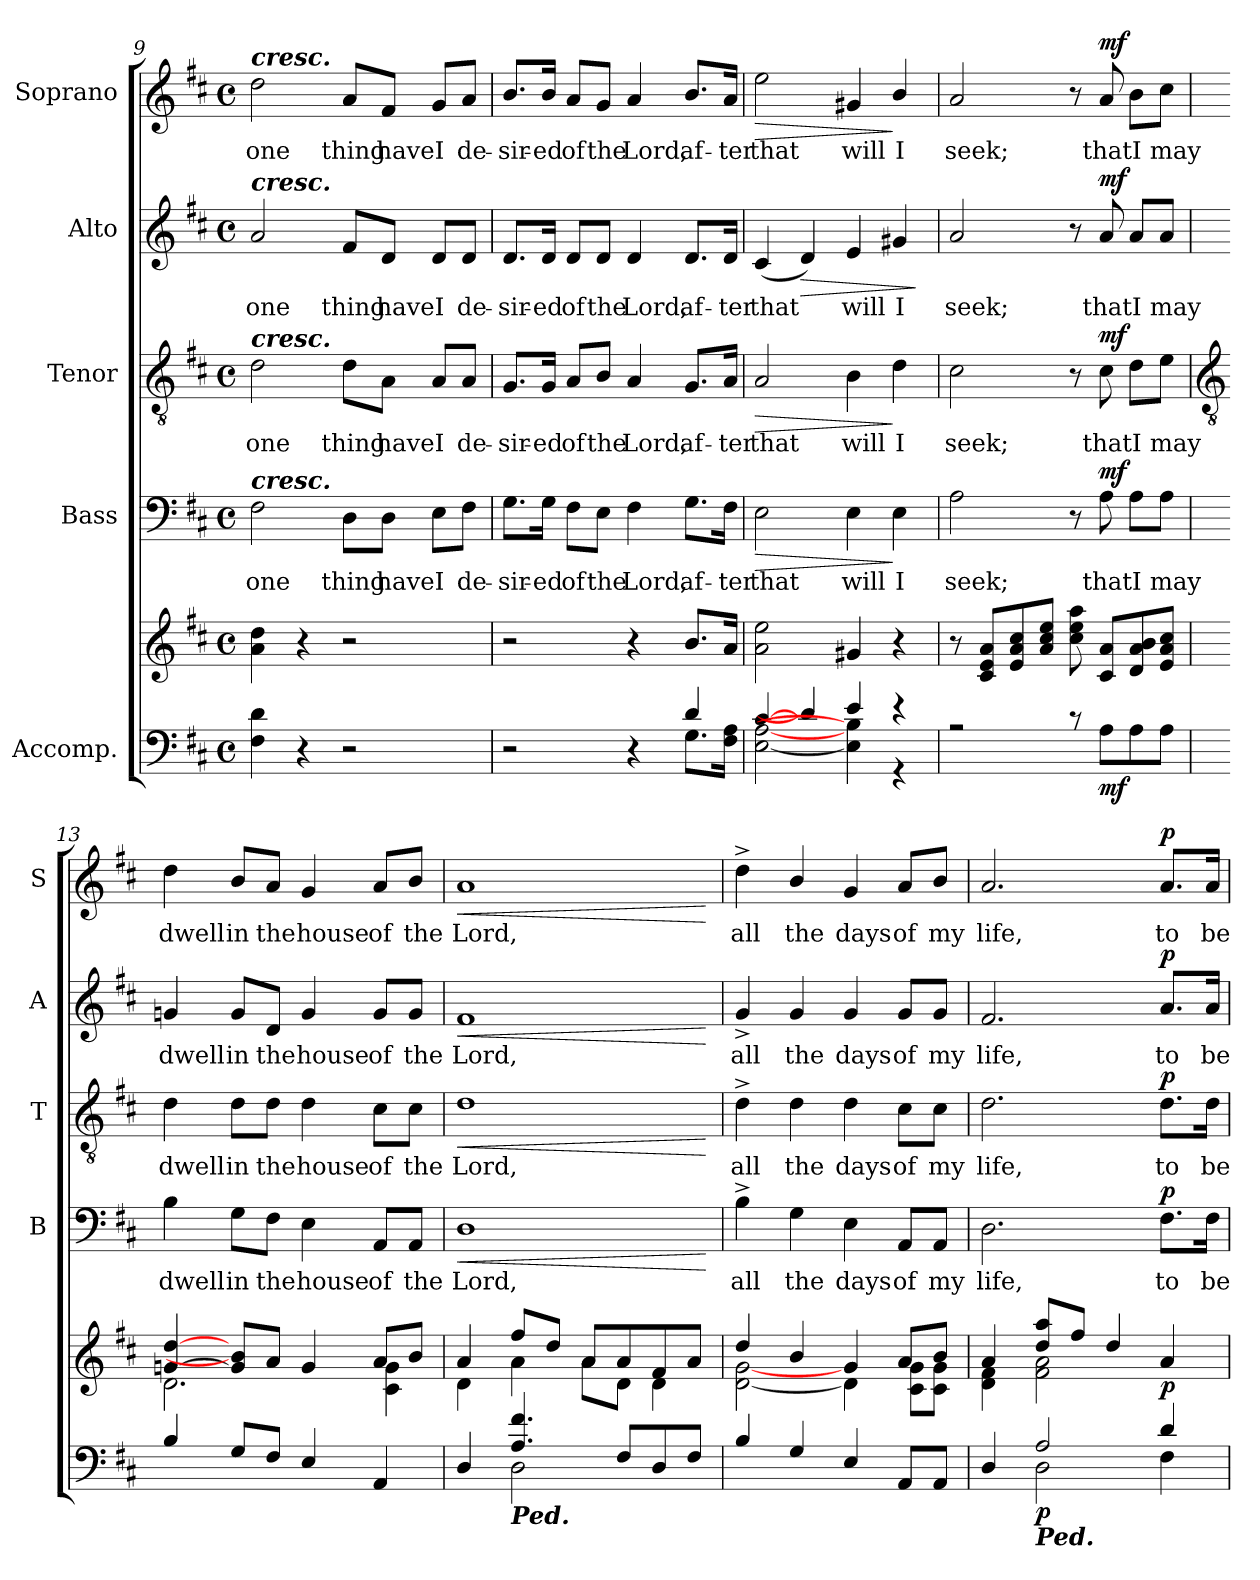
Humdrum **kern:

**kern	**kern	**dynam	**kern	**text	**dynam	**kern	**text	**dynam	**kern	**text	**dynam	**kern	**text	**dynam
*part5	*part5	*part5	*part4	*part4	*part4	*part3	*part3	*part3	*part2	*part2	*part2	*part1	*part1	*part1
*staff6	*staff5	*staff5/6	*staff4	*staff4	*staff4	*staff3	*staff3	*staff3	*staff2	*staff2	*staff2	*staff1	*staff1	*staff1
*I"Accomp.	*	*	*I"Bass	*	*	*I"Tenor	*	*	*I"Alto	*	*	*I"Soprano	*	*
*	*	*	*I'B	*	*	*I'T	*	*	*I'A	*	*	*I'S	*	*
!!LO:LB:g=z
*clefF4	*clefG2	*	*clefF4	*	*	*clefGv2	*	*	*clefG2	*	*	*clefG2	*	*
*k[f#c#]	*k[f#c#]	*	*k[f#c#]	*	*	*k[f#c#]	*	*	*k[f#c#]	*	*	*k[f#c#]	*	*
*D:	*D:	*	*D:	*	*	*D:	*	*	*D:	*	*	*D:	*	*
*M4/4	*M4/4	*	*M4/4	*	*	*M4/4	*	*	*M4/4	*	*	*M4/4	*	*
*met(c)	*met(c)	*	*met(c)	*	*	*met(c)	*	*	*met(c)	*	*	*met(c)	*	*
=9	=9	=9	=9	=9	=9	=9	=9	=9	=9	=9	=9	=9	=9	=9
*^	*	*	*	*	*	*	*	*	*	*	*	*	*	*
!	!	!	!	!	!	!	!	!	!	!	!	!	!LO:TX:a:Bi:t=cresc.	!	!
!	!	!	!	!	!	!	!	!	!	!LO:TX:a:Bi:t=cresc.	!	!	!	!	!
!	!	!	!	!	!	!	!LO:TX:a:Bi:t=cresc.	!	!	!	!	!	!	!	!
!	!	!	!	!LO:TX:a:Bi:t=cresc.	!	!	!	!	!	!	!	!	!	!	!
!	!	!	!	!	!LO:LY:b	!	!	!LO:LY:b	!	!	!LO:LY:b	!	!	!LO:LY:b	!
2ryy	4F#\ 4d\	4a 4dd	.	2F#	one	.	2d	one	.	2a	one	.	2dd	one	.
.	4r	4r	.	.	.	.	.	.	.	.	.	.	.	.	.
!	!	!	!	!	!LO:LY:b	!	!	!LO:LY:b	!	!	!LO:LY:b	!	!	!LO:LY:b	!
8ryy	2r	2r	.	8D\L	thing	.	8d\L	thing	.	8f#/L	thing	.	8a/L	thing	.
!	!	!	!	!	!LO:LY:b	!	!	!LO:LY:b	!	!	!LO:LY:b	!	!	!LO:LY:b	!
4.ryy	.	.	.	8D\J	have	.	8A\J	have	.	8d/J	have	.	8f#/J	have	.
!	!	!	!	!	!LO:LY:b	!	!	!LO:LY:b	!	!	!LO:LY:b	!	!	!LO:LY:b	!
.	.	.	.	8E\L	I	.	8A/L	I	.	8d/L	I	.	8g/L	I	.
!	!	!	!	!	!LO:LY:b	!	!	!LO:LY:b	!	!	!LO:LY:b	!	!	!LO:LY:b	!
.	.	.	.	8F#\J	de-	.	8A/J	de-	.	8d/J	de-	.	8a/J	de-	.
=10	=10	=10	=10	=10	=10	=10	=10	=10	=10	=10	=10	=10	=10	=10	=10
!	!	!	!	!	!LO:LY:b	!	!	!LO:LY:b	!	!	!LO:LY:b	!	!	!LO:LY:b	!
2.ryy	2r	2r	.	8.G\L	-sir-	.	8.G/L	-sir-	.	8.d/L	-sir-	.	8.b/L	-sir-	.
!	!	!	!	!	!LO:LY:b	!	!	!LO:LY:b	!	!	!LO:LY:b	!	!	!LO:LY:b	!
.	.	.	.	16G\Jk	-ed	.	16G/Jk	-ed	.	16d/Jk	-ed	.	16b/Jk	-ed	.
!	!	!	!	!	!LO:LY:b	!	!	!LO:LY:b	!	!	!LO:LY:b	!	!	!LO:LY:b	!
.	.	.	.	8F#\L	of	.	8A/L	of	.	8d/L	of	.	8a/L	of	.
!	!	!	!	!	!LO:LY:b	!	!	!LO:LY:b	!	!	!LO:LY:b	!	!	!LO:LY:b	!
.	.	.	.	8E\J	the	.	8B/J	the	.	8d/J	the	.	8g/J	the	.
!	!	!	!	!	!LO:LY:b	!	!	!LO:LY:b	!	!	!LO:LY:b	!	!	!LO:LY:b	!
.	4r	4r	.	4F#	Lord,	.	4A	Lord,	.	4d	Lord,	.	4a	Lord,	.
!	!	!	!	!	!LO:LY:b	!	!	!LO:LY:b	!	!	!LO:LY:b	!	!	!LO:LY:b	!
4d/	8.G\L	8.bL	.	8.G\L	af-	.	8.G/L	af-	.	8.d/L	af-	.	8.b/L	af-	.
!	!	!	!	!	!LO:LY:b	!	!	!LO:LY:b	!	!	!LO:LY:b	!	!	!LO:LY:b	!
.	16F#\ 16A\J	16aJ	.	16F#\Jk	-ter	.	16A/Jk	-ter	.	16d/Jk	-ter	.	16a/Jk	-ter	.
=11	=11	=11	=11	=11	=11	=11	=11	=11	=11	=11	=11	=11	=11	=11	=11
!	!	!	!	!	!LO:LY:b	!LO:HP:b	!	!LO:LY:b	!LO:HP:b	!	!LO:LY:b	!	!	!LO:LY:b	!LO:HP:b
[4c#/	[2E\ [2A\	2a 2ee	.	2E	that	>	2A	that	>	(<4c#	that	.	2ee	that	>
!	!	!	!	!	!	!	!	!	!	!	!	!LO:HP:b	!	!	!
4d/]	.	.	.	.	.	.	.	.	.	4d)	.	>	.	.	.
!	!	!	!	!	!LO:LY:b	!	!	!LO:LY:b	!	!	!LO:LY:b	!	!	!LO:LY:b	!
4e/	4E\] 4B\]	4g#X	.	4E	will	.	4B	will	.	4e	will	.	4g#X	will	.
!	!	!	!	!	!LO:LY:b	!	!	!LO:LY:b	!	!	!LO:LY:b	!	!	!LO:LY:b	!
4r	4r	4r	.	4E	I	]	4d	I	]	4g#X	I	.	4b/	I	]
*v	*v	*	*	*	*	*	*	*	*	*	*	*	*	*	*
.	.	.	.	.	.	.	.	.	.	.	]	.	.	.
=12	=12	=12	=12	=12	=12	=12	=12	=12	=12	=12	=12	=12	=12	=12
*^	*	*	*	*	*	*	*	*	*	*	*	*	*	*
!	!	!	!	!	!LO:LY:b	!	!	!LO:LY:b	!	!	!LO:LY:b	!	!	!LO:LY:b	!
2r	1ryy	8r	.	2A	seek;	.	2c#	seek;	.	2a	seek;	.	2a	seek;	.
.	.	8c# 8e 8aL	.	.	.	.	.	.	.	.	.	.	.	.	.
.	.	8e 8a 8cc#	.	.	.	.	.	.	.	.	.	.	.	.	.
.	.	8a 8cc# 8eeJ	.	.	.	.	.	.	.	.	.	.	.	.	.
8r	.	8cc# 8ee 8aa	.	8r	.	.	8r	.	.	8r	.	.	8r	.	.
!	!	!	!LO:DY:b=2	!	!LO:LY:b	!LO:DY:b	!	!LO:LY:b	!LO:DY:b	!	!LO:LY:b	!LO:DY:b	!	!LO:LY:b	!LO:DY:b
8A\L	.	8c# 8aL	mf	8A	that	mf	8c#	that	mf	8a	that	mf	8a	that	mf
!	!	!	!	!	!LO:LY:b	!	!	!LO:LY:b	!	!	!LO:LY:b	!	!	!LO:LY:b	!
8A\	.	8d 8a 8b	.	8A\L	I	.	8d\L	I	.	8a/L	I	.	8b\L	I	.
!	!	!	!	!	!LO:LY:b	!	!	!LO:LY:b	!	!	!LO:LY:b	!	!	!LO:LY:b	!
8A\J	.	8e 8a 8cc#J	.	8A\J	may	.	8e\J	may	.	8a/J	may	.	8cc#\J	may	.
!!LO:LB:g=z
=13	=13	=13	=13	=13	=13	=13	=13	=13	=13	=13	=13	=13	=13	=13	=13
*	*	*	*	*	*	*	*clefGv2	*	*	*	*	*	*	*	*
*	*	*^	*	*	*	*	*	*	*	*	*	*	*	*	*
!	!	!	!	!	!	!LO:LY:b	!	!	!LO:LY:b	!	!	!LO:LY:b	!	!	!LO:LY:b	!
4B/	1ryy	[4gn/ [4dd/	2.d\	.	4B	dwell	.	4d	dwell	.	4gn	dwell	.	4dd	dwell	.
!	!	!	!	!	!	!LO:LY:b	!	!	!LO:LY:b	!	!	!LO:LY:b	!	!	!LO:LY:b	!
8G/L	.	8g/] 8b/]L	.	.	8G\L	in	.	8d\L	in	.	8g/L	in	.	8b/L	in	.
!	!	!	!	!	!	!LO:LY:b	!	!	!LO:LY:b	!	!	!LO:LY:b	!	!	!LO:LY:b	!
8F#/J	.	8a/J	.	.	8F#\J	the	.	8d\J	the	.	8d/J	the	.	8a/J	the	.
!	!	!	!	!	!	!LO:LY:b	!	!	!LO:LY:b	!	!	!LO:LY:b	!	!	!LO:LY:b	!
4E/	.	4g/	.	.	4E	house	.	4d	house	.	4g	house	.	4g	house	.
!	!	!	!	!	!	!LO:LY:b	!	!	!LO:LY:b	!	!	!LO:LY:b	!	!	!LO:LY:b	!
4AA/	.	8a/L	4c#\ 4g\	.	8AA/L	of	.	8c#\L	of	.	8g/L	of	.	8a/L	of	.
!	!	!	!	!	!	!LO:LY:b	!	!	!LO:LY:b	!	!	!LO:LY:b	!	!	!LO:LY:b	!
.	.	8b/J	.	.	8AA/J	the	.	8c#\J	the	.	8g/J	the	.	8b/J	the	.
=14	=14	=14	=14	=14	=14	=14	=14	=14	=14	=14	=14	=14	=14	=14	=14	=14
!	!	!	!	!	!	!LO:LY:b	!LO:HP:b	!	!LO:LY:b	!LO:HP:b	!	!LO:LY:b	!LO:HP:b	!	!LO:LY:b	!LO:HP:b
4D/	4ryy	4a/	4d\	.	1D	Lord,	<	1d	Lord,	<	1f#	Lord,	<	1a	Lord,	<
!LO:TX:b:Bi:t=Ped.	!	!	!	!	!	!	!	!	!	!	!	!	!	!	!	!
4.A/ 4.f#/	2D\	8ff#/L	4a\	.	.	.	.	.	.	.	.	.	.	.	.	.
.	.	8dd/J	.	.	.	.	.	.	.	.	.	.	.	.	.	.
.	.	8a/L	8a\L	.	.	.	.	.	.	.	.	.	.	.	.	.
8F#/L	.	8a/	8d\J	.	.	.	.	.	.	.	.	.	.	.	.	.
8D/	4ryy	8f#/	4d\	.	.	.	.	.	.	.	.	.	.	.	.	.
8F#/J	.	8a/J	.	.	.	.	.	.	.	.	.	.	.	.	.	.
*v	*v	*	*	*	*	*	*	*	*	*	*	*	*	*	*	*
*	*v	*v	*	*	*	*	*	*	*	*	*	*	*	*	*
.	.	.	.	.	[	.	.	[	.	.	[	.	.	[
=15	=15	=15	=15	=15	=15	=15	=15	=15	=15	=15	=15	=15	=15	=15
*^	*^	*	*	*	*	*	*	*	*	*	*	*	*	*
!	!	!	!	!	!	!LO:LY:b	!	!	!LO:LY:b	!	!	!LO:LY:b	!	!	!LO:LY:b	!
4B/	1ryy	4dd/	[2d\ [2g\	.	4B^	all	.	4d^	all	.	4g^	all	.	4dd^	all	.
!	!	!	!	!	!	!LO:LY:b	!	!	!LO:LY:b	!	!	!LO:LY:b	!	!	!LO:LY:b	!
4G/	.	4b/	.	.	4G	the	.	4d	the	.	4g	the	.	4b/	the	.
!	!	!	!	!	!	!LO:LY:b	!	!	!LO:LY:b	!	!	!LO:LY:b	!	!	!LO:LY:b	!
4E/	.	4g/	4d\]	.	4E	days	.	4d	days	.	4g	days	.	4g	days	.
!	!	!	!	!	!	!LO:LY:b	!	!	!LO:LY:b	!	!	!LO:LY:b	!	!	!LO:LY:b	!
8AA/L	.	8a/L	8c#\ 8g\L	.	8AA/L	of	.	8c#\L	of	.	8g/L	of	.	8a/L	of	.
!	!	!	!	!	!	!LO:LY:b	!	!	!LO:LY:b	!	!	!LO:LY:b	!	!	!LO:LY:b	!
8AA/J	.	8b/J	8c#\ 8g\J	.	8AA/J	my	.	8c#\J	my	.	8g/J	my	.	8b/J	my	.
=16	=16	=16	=16	=16	=16	=16	=16	=16	=16	=16	=16	=16	=16	=16	=16	=16
!	!	!	!	!	!	!LO:LY:b	!	!	!LO:LY:b	!	!	!LO:LY:b	!	!	!LO:LY:b	!
4D/	4ryy	4a/	4d\ 4f#\	.	2.D	life,	.	2.d	life,	.	2.f#	life,	.	2.a	life,	.
!LO:TX:b:Bi:t=Ped.	!	!	!	!	!	!	!	!	!	!	!	!	!	!	!	!
!	!	!	!	!LO:DY:b=2	!	!	!	!	!	!	!	!	!	!	!	!
2A/	2D\	8dd/ 8aa/L	2f#\ 2a\	p	.	.	.	.	.	.	.	.	.	.	.	.
.	.	8ff#/J	.	.	.	.	.	.	.	.	.	.	.	.	.	.
.	.	4dd/	.	.	.	.	.	.	.	.	.	.	.	.	.	.
!	!	!	!	!LO:DY:b	!	!LO:LY:b	!LO:DY:b	!	!LO:LY:b	!LO:DY:b	!	!LO:LY:b	!LO:DY:b	!	!LO:LY:b	!LO:DY:b
4d/	4F#\	4a/	4ryy	p	8.F#\L	to	p	8.d\L	to	p	8.a/L	to	p	8.a/L	to	p
!	!	!	!	!	!	!LO:LY:b	!	!	!LO:LY:b	!	!	!LO:LY:b	!	!	!LO:LY:b	!
.	.	.	.	.	16F#\Jk	be-	.	16d\Jk	be-	.	16a/Jk	be-	.	16a/Jk	be-	.
*v	*v	*	*	*	*	*	*	*	*	*	*	*	*	*	*	*
*	*v	*v	*	*	*	*	*	*	*	*	*	*	*	*	*
=	=	=	=	=	=	=	=	=	=	=	=	=	=	=
*-	*-	*-	*-	*-	*-	*-	*-	*-	*-	*-	*-	*-	*-	*-
